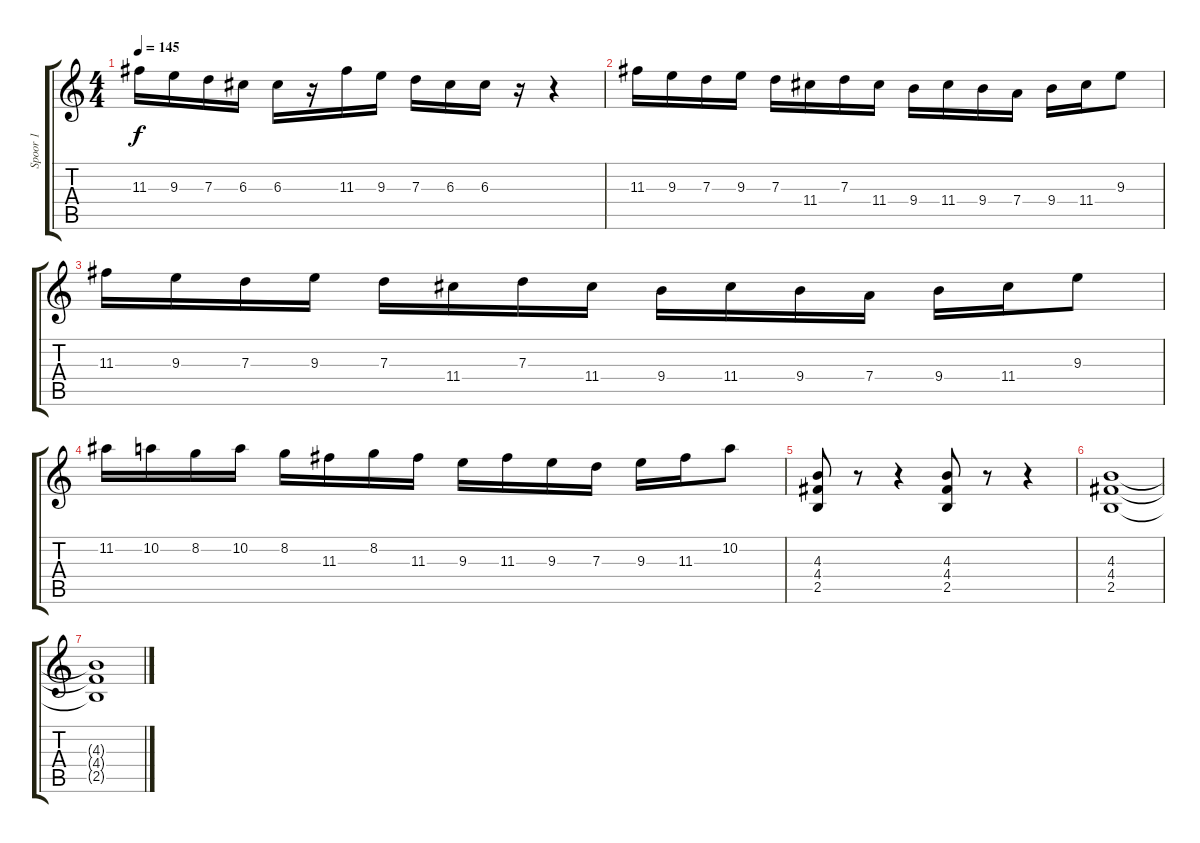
\track ("Spoor 1" "Spoor 1") {instrument acousticguitarsteel}
\staff {score tabs}
\tuning (E4 B3 G3 D3 A2 E2) {hide}
\ts (4 4)
\tempo 145
\clef g2
\ks c
11.3.16{dy f} 9.3.16 7.3.16 6.3.16 6.3.16 r.16 11.3.16 9.3.16 7.3.16 6.3.16 6.3.16 r.16 r.4 |
11.3.16 9.3.16 7.3.16 9.3.16 7.3.16 11.4.16 7.3.16 11.4.16 9.4.16 11.4.16 9.4.16 7.4.16 9.4.16 11.4.16 9.3.8 |
11.3.16 9.3.16 7.3.16 9.3.16 7.3.16 11.4.16 7.3.16 11.4.16 9.4.16 11.4.16 9.4.16 7.4.16 9.4.16 11.4.16 9.3.8 |
11.2.16 10.2.16 8.2.16 10.2.16 8.2.16 11.3.16 8.2.16 11.3.16 9.3.16 11.3.16 9.3.16 7.3.16 9.3.16 11.3.16 10.2.8 |
(4.3 4.4 2.5).8 r.8 r.4 (4.3 4.4 2.5).8 r.8 r.4 |
(4.3 4.4 2.5).1 |
(4.3{t} 4.4{t} 2.5{t}).1
